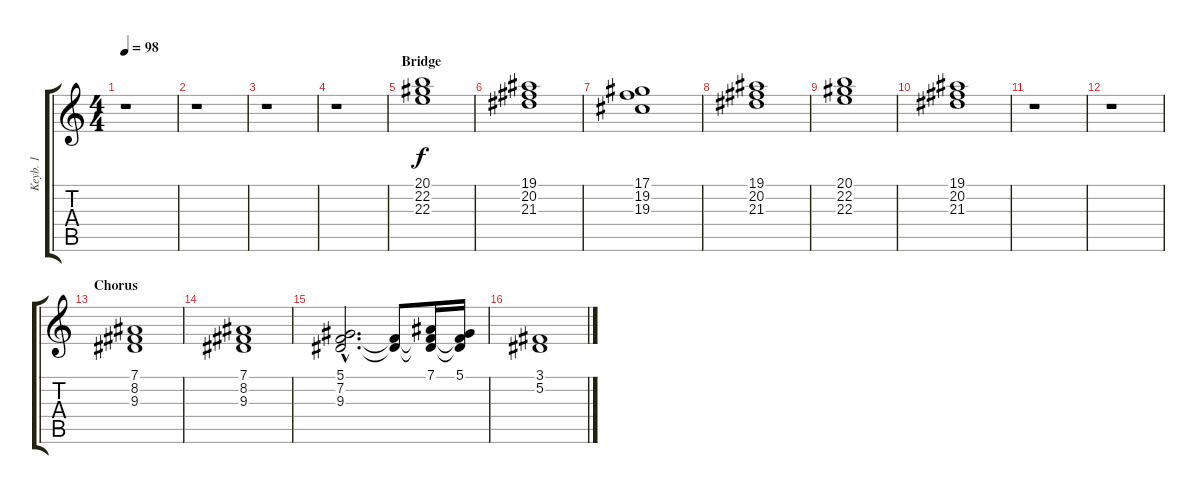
\track ("Keyb. 1" "Keyb. 1") {instrument stringensemble1}
\staff {score tabs}
\tuning (Eb4 Bb3 Gb3 Db3 Ab2 Eb2) {hide}
\ts (4 4)
\tempo 98
\clef g2
\ks c
r.1{dy f} |
r.1 |
r.1 |
r.1 |
\section ("" "Bridge")
(20.1 22.2 22.3).1 |
(19.1 20.2 21.3).1 |
(17.1 19.2 19.3).1 |
(19.1 20.2 21.3).1 |
(20.1 22.2 22.3).1 |
(19.1 20.2 21.3).1 |
r.1 |
r.1 |
\section ("" "Chorus")
(7.1 8.2 9.3).1 |
(7.1 8.2 9.3).1 |
(5.1{hac} 7.2{hac} 9.3{hac}).2{d} (7.2{t} 9.3{t}).8 (7.1 7.2{t} 9.3{t}).16 (5.1 7.2{t} 9.3{t}).16 |
(3.1 5.2).1
